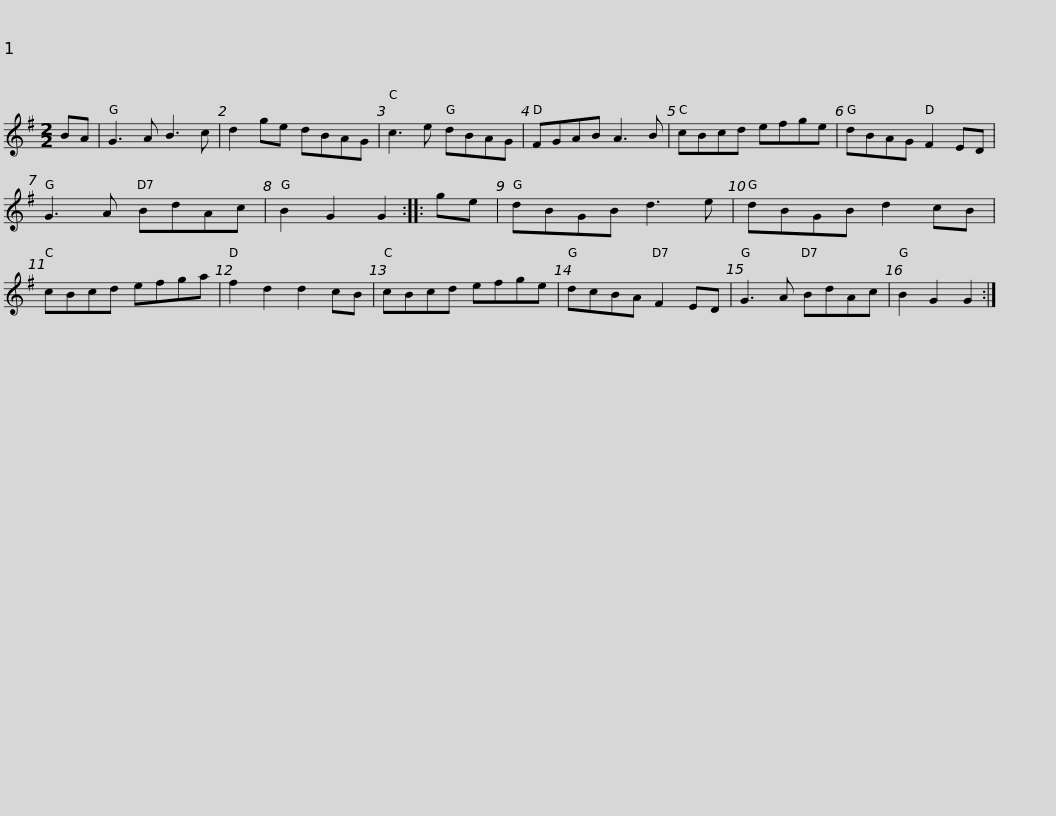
X:1
L:1/8
M:2/2
I:linebreak $
K:G
V:1 treble
V:1
 BA | G3 A B3 c | d2 ge dBAG | c3 e dBAG | FGAB A3 B | %5
 cBcd efge | dBAG F2 ED |$ G3 A BdAc | B2 G2 G2 :: ge | %10
 dBGB d3 e | dBGB d2 cB | cBcd efga | f2 d2 d2 cB |$ cBcd efge | %15
 dcBA F2 ED | G3 A BdAc | B2 G2 G2 :| %18
